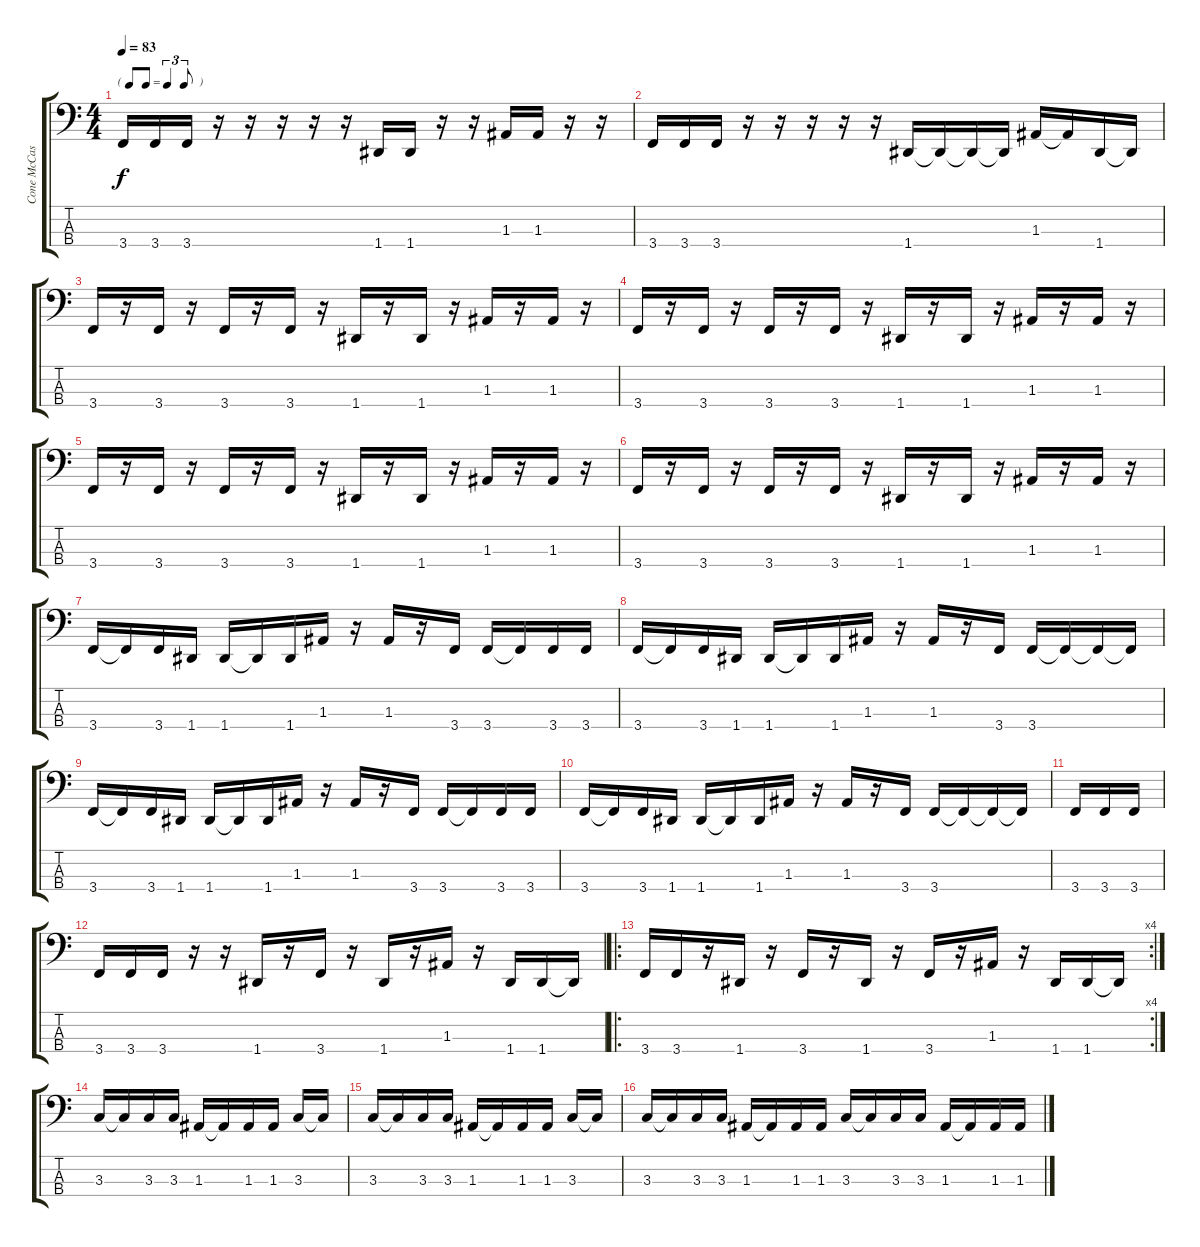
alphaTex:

\track ("Cone McCaslin" "Cone McCas") {instrument electricbasspick}
\staff {score tabs}
\tuning (G2 D2 A1 D1) {hide}
\ts (4 4)
\tf triplet8th
\tempo 83
\clef f4
\ks c
3.4.16{dy f} 3.4.16 3.4.16 r.16 r.16 r.16 r.16 r.16 1.4.16 1.4.16 r.16 r.16 1.3.16 1.3.16 r.16 r.16 |
3.4.16 3.4.16 3.4.16 r.16 r.16 r.16 r.16 r.16 1.4.16 1.4{t}.16 1.4{t}.16 1.4{t}.16 1.3.16 1.3{t}.16 1.4.16 1.4{t}.16 |
3.4.16 r.16 3.4.16 r.16 3.4.16 r.16 3.4.16 r.16 1.4.16 r.16 1.4.16 r.16 1.3.16 r.16 1.3.16 r.16 |
3.4.16 r.16 3.4.16 r.16 3.4.16 r.16 3.4.16 r.16 1.4.16 r.16 1.4.16 r.16 1.3.16 r.16 1.3.16 r.16 |
3.4.16 r.16 3.4.16 r.16 3.4.16 r.16 3.4.16 r.16 1.4.16 r.16 1.4.16 r.16 1.3.16 r.16 1.3.16 r.16 |
3.4.16 r.16 3.4.16 r.16 3.4.16 r.16 3.4.16 r.16 1.4.16 r.16 1.4.16 r.16 1.3.16 r.16 1.3.16 r.16 |
3.4.16 3.4{t}.16 3.4.16 1.4.16 1.4.16 1.4{t}.16 1.4.16 1.3.16 r.16 1.3.16 r.16 3.4.16 3.4.16 3.4{t}.16 3.4.16 3.4.16 |
3.4.16 3.4{t}.16 3.4.16 1.4.16 1.4.16 1.4{t}.16 1.4.16 1.3.16 r.16 1.3.16 r.16 3.4.16 3.4.16 3.4{t}.16 3.4{t}.16 3.4{t}.16 |
3.4.16 3.4{t}.16 3.4.16 1.4.16 1.4.16 1.4{t}.16 1.4.16 1.3.16 r.16 1.3.16 r.16 3.4.16 3.4.16 3.4{t}.16 3.4.16 3.4.16 |
3.4.16 3.4{t}.16 3.4.16 1.4.16 1.4.16 1.4{t}.16 1.4.16 1.3.16 r.16 1.3.16 r.16 3.4.16 3.4.16 3.4{t}.16 3.4{t}.16 3.4{t}.16 |
3.4.16 3.4.16 3.4.16 |
3.4.16 3.4.16 3.4.16 r.16 r.16 1.4.16 r.16 3.4.16 r.16 1.4.16 r.16 1.3.16 r.16 1.4.16 1.4.16 1.4{t}.16 |
\ro
\rc 4
3.4.16 3.4.16 r.16 1.4.16 r.16 3.4.16 r.16 1.4.16 r.16 3.4.16 r.16 1.3.16 r.16 1.4.16 1.4.16 1.4{t}.16 |
3.3.16 3.3{t}.16 3.3.16 3.3.16 1.3.16 1.3{t}.16 1.3.16 1.3.16 3.3.16 3.3{t}.16 |
3.3.16 3.3{t}.16 3.3.16 3.3.16 1.3.16 1.3{t}.16 1.3.16 1.3.16 3.3.16 3.3{t}.16 |
3.3.16 3.3{t}.16 3.3.16 3.3.16 1.3.16 1.3{t}.16 1.3.16 1.3.16 3.3.16 3.3{t}.16 3.3.16 3.3.16 1.3.16 1.3{t}.16 1.3.16 1.3.16
